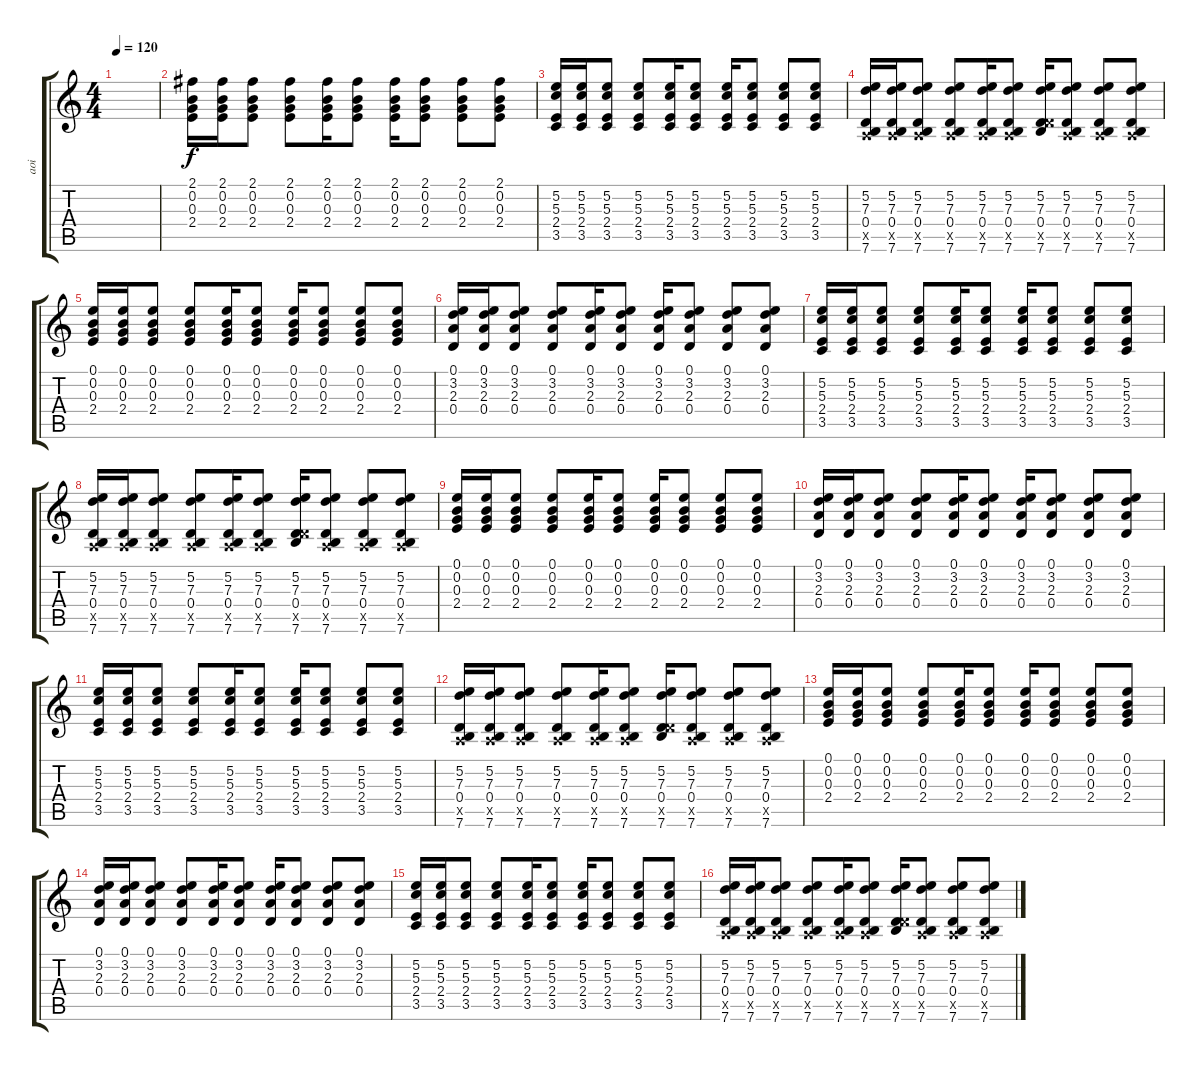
\track ("aoi " "aoi ") {instrument acousticguitarsteel}
\staff {score tabs}
\tuning (E4 B3 G3 D3 A2 E2) {hide}
\ts (4 4)
\tempo 120
\clef g2
\ks c
|
(2.1 0.2 0.3 2.4).16 (2.1 0.2 0.3 2.4).16 (2.1 0.2 0.3 2.4).8 (2.1 0.2 0.3 2.4).8 (2.1 0.2 0.3 2.4).16 (2.1 0.2 0.3 2.4).8 (2.1 0.2 0.3 2.4).16 (2.1 0.2 0.3 2.4).8 (2.1 0.2 0.3 2.4).8 (2.1 0.2 0.3 2.4).8 |
(5.2 5.3 2.4 3.5).16 (5.2 5.3 2.4 3.5).16 (5.2 5.3 2.4 3.5).8 (5.2 5.3 2.4 3.5).8 (5.2 5.3 2.4 3.5).16 (5.2 5.3 2.4 3.5).8 (5.2 5.3 2.4 3.5).16 (5.2 5.3 2.4 3.5).8 (5.2 5.3 2.4 3.5).8 (5.2 5.3 2.4 3.5).8 |
(5.2 7.3 0.4 0.5{x} 7.6).16 (5.2 7.3 0.4 0.5{x} 7.6).16 (5.2 7.3 0.4 0.5{x} 7.6).8 (5.2 7.3 0.4 0.5{x} 7.6).8 (5.2 7.3 0.4 0.5{x} 7.6).16 (5.2 7.3 0.4 0.5{x} 7.6).8 (5.2 7.3 0.4 5.5{x} 7.6).16 (5.2 7.3 0.4 0.5{x} 7.6).8 (5.2 7.3 0.4 0.5{x} 7.6).8 (5.2 7.3 0.4 0.5{x} 7.6).8 |
(0.1 0.2 0.3 2.4).16 (0.1 0.2 0.3 2.4).16 (0.1 0.2 0.3 2.4).8 (0.1 0.2 0.3 2.4).8 (0.1 0.2 0.3 2.4).16 (0.1 0.2 0.3 2.4).8 (0.1 0.2 0.3 2.4).16 (0.1 0.2 0.3 2.4).8 (0.1 0.2 0.3 2.4).8 (0.1 0.2 0.3 2.4).8 |
(0.1 3.2 2.3 0.4).16 (0.1 3.2 2.3 0.4).16 (0.1 3.2 2.3 0.4).8 (0.1 3.2 2.3 0.4).8 (0.1 3.2 2.3 0.4).16 (0.1 3.2 2.3 0.4).8 (0.1 3.2 2.3 0.4).16 (0.1 3.2 2.3 0.4).8 (0.1 3.2 2.3 0.4).8 (0.1 3.2 2.3 0.4).8 |
(5.2 5.3 2.4 3.5).16 (5.2 5.3 2.4 3.5).16 (5.2 5.3 2.4 3.5).8 (5.2 5.3 2.4 3.5).8 (5.2 5.3 2.4 3.5).16 (5.2 5.3 2.4 3.5).8 (5.2 5.3 2.4 3.5).16 (5.2 5.3 2.4 3.5).8 (5.2 5.3 2.4 3.5).8 (5.2 5.3 2.4 3.5).8 |
(5.2 7.3 0.4 0.5{x} 7.6).16 (5.2 7.3 0.4 0.5{x} 7.6).16 (5.2 7.3 0.4 0.5{x} 7.6).8 (5.2 7.3 0.4 0.5{x} 7.6).8 (5.2 7.3 0.4 0.5{x} 7.6).16 (5.2 7.3 0.4 0.5{x} 7.6).8 (5.2 7.3 0.4 5.5{x} 7.6).16 (5.2 7.3 0.4 0.5{x} 7.6).8 (5.2 7.3 0.4 0.5{x} 7.6).8 (5.2 7.3 0.4 0.5{x} 7.6).8 |
(0.1 0.2 0.3 2.4).16 (0.1 0.2 0.3 2.4).16 (0.1 0.2 0.3 2.4).8 (0.1 0.2 0.3 2.4).8 (0.1 0.2 0.3 2.4).16 (0.1 0.2 0.3 2.4).8 (0.1 0.2 0.3 2.4).16 (0.1 0.2 0.3 2.4).8 (0.1 0.2 0.3 2.4).8 (0.1 0.2 0.3 2.4).8 |
(0.1 3.2 2.3 0.4).16 (0.1 3.2 2.3 0.4).16 (0.1 3.2 2.3 0.4).8 (0.1 3.2 2.3 0.4).8 (0.1 3.2 2.3 0.4).16 (0.1 3.2 2.3 0.4).8 (0.1 3.2 2.3 0.4).16 (0.1 3.2 2.3 0.4).8 (0.1 3.2 2.3 0.4).8 (0.1 3.2 2.3 0.4).8 |
(5.2 5.3 2.4 3.5).16 (5.2 5.3 2.4 3.5).16 (5.2 5.3 2.4 3.5).8 (5.2 5.3 2.4 3.5).8 (5.2 5.3 2.4 3.5).16 (5.2 5.3 2.4 3.5).8 (5.2 5.3 2.4 3.5).16 (5.2 5.3 2.4 3.5).8 (5.2 5.3 2.4 3.5).8 (5.2 5.3 2.4 3.5).8 |
(5.2 7.3 0.4 0.5{x} 7.6).16 (5.2 7.3 0.4 0.5{x} 7.6).16 (5.2 7.3 0.4 0.5{x} 7.6).8 (5.2 7.3 0.4 0.5{x} 7.6).8 (5.2 7.3 0.4 0.5{x} 7.6).16 (5.2 7.3 0.4 0.5{x} 7.6).8 (5.2 7.3 0.4 5.5{x} 7.6).16 (5.2 7.3 0.4 0.5{x} 7.6).8 (5.2 7.3 0.4 0.5{x} 7.6).8 (5.2 7.3 0.4 0.5{x} 7.6).8 |
(0.1 0.2 0.3 2.4).16 (0.1 0.2 0.3 2.4).16 (0.1 0.2 0.3 2.4).8 (0.1 0.2 0.3 2.4).8 (0.1 0.2 0.3 2.4).16 (0.1 0.2 0.3 2.4).8 (0.1 0.2 0.3 2.4).16 (0.1 0.2 0.3 2.4).8 (0.1 0.2 0.3 2.4).8 (0.1 0.2 0.3 2.4).8 |
(0.1 3.2 2.3 0.4).16 (0.1 3.2 2.3 0.4).16 (0.1 3.2 2.3 0.4).8 (0.1 3.2 2.3 0.4).8 (0.1 3.2 2.3 0.4).16 (0.1 3.2 2.3 0.4).8 (0.1 3.2 2.3 0.4).16 (0.1 3.2 2.3 0.4).8 (0.1 3.2 2.3 0.4).8 (0.1 3.2 2.3 0.4).8 |
(5.2 5.3 2.4 3.5).16 (5.2 5.3 2.4 3.5).16 (5.2 5.3 2.4 3.5).8 (5.2 5.3 2.4 3.5).8 (5.2 5.3 2.4 3.5).16 (5.2 5.3 2.4 3.5).8 (5.2 5.3 2.4 3.5).16 (5.2 5.3 2.4 3.5).8 (5.2 5.3 2.4 3.5).8 (5.2 5.3 2.4 3.5).8 |
(5.2 7.3 0.4 0.5{x} 7.6).16 (5.2 7.3 0.4 0.5{x} 7.6).16 (5.2 7.3 0.4 0.5{x} 7.6).8 (5.2 7.3 0.4 0.5{x} 7.6).8 (5.2 7.3 0.4 0.5{x} 7.6).16 (5.2 7.3 0.4 0.5{x} 7.6).8 (5.2 7.3 0.4 5.5{x} 7.6).16 (5.2 7.3 0.4 0.5{x} 7.6).8 (5.2 7.3 0.4 0.5{x} 7.6).8 (5.2 7.3 0.4 0.5{x} 7.6).8
